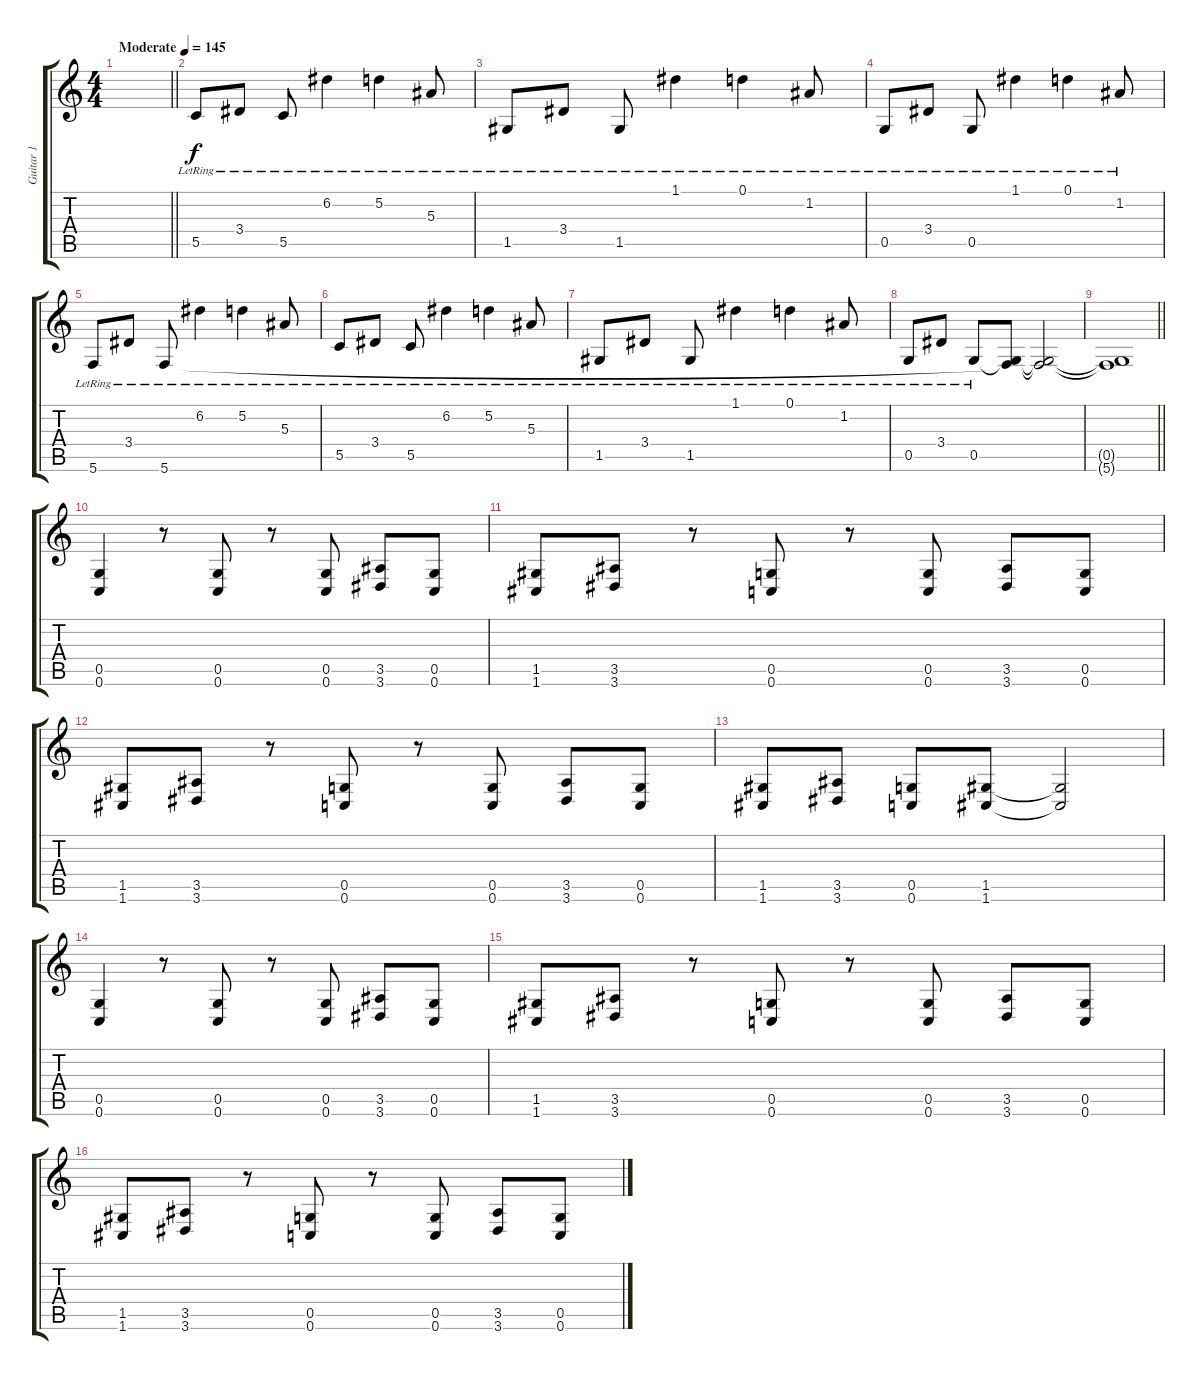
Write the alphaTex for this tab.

\track ("Guitar 1" "Guitar 1") {instrument electricguitarjazz}
\staff {score tabs}
\tuning (D4 A3 F3 C3 G2 C2) {hide}
\ts (4 4)
\tempo (145 "Moderate")
\clef g2
\barLineRight lightlight
\ks c
|
5.5{lr}.8 3.4{lr}.8 5.5{lr}.8 6.2{lr}.4 5.2{lr}.4 5.3{lr}.8 |
1.5{lr}.8 3.4{lr}.8 1.5{lr}.8 1.1{lr}.4 0.1{lr}.4 1.2{lr}.8 |
0.5{lr}.8 3.4{lr}.8 0.5{lr}.8 1.1{lr}.4 0.1{lr}.4 1.2{lr}.8 |
5.6{lr}.8 3.4{lr}.8 5.6{lr}.8 6.2{lr}.4 5.2{lr}.4 5.3{lr}.8 |
5.5{lr}.8 3.4{lr}.8 5.5{lr}.8 6.2{lr}.4 5.2{lr}.4 5.3{lr}.8 |
1.5{lr}.8 3.4{lr}.8 1.5{lr}.8 1.1{lr}.4 0.1{lr}.4 1.2{lr}.8 |
0.5{lr}.8 3.4{lr}.8 0.5{lr}.8 (0.5{t} 5.6{t}).8 (0.5{t} 5.6{t}).2 |
\barLineRight lightlight
(0.5{t} 5.6{t}).1 |
(0.5 0.6).4{instrument distortionguitar} r.8 (0.5 0.6).8 r.8 (0.5 0.6).8 (3.5 3.6).8 (0.5 0.6).8 |
(1.5 1.6).8 (3.5 3.6).8 r.8 (0.5 0.6).8 r.8 (0.5 0.6).8 (3.5 3.6).8 (0.5 0.6).8 |
(1.5 1.6).8 (3.5 3.6).8 r.8 (0.5 0.6).8 r.8 (0.5 0.6).8 (3.5 3.6).8 (0.5 0.6).8 |
(1.5 1.6).8 (3.5 3.6).8 (0.5 0.6).8 (1.5 1.6).8 (1.5{t} 1.6{t}).2 |
(0.5 0.6).4 r.8 (0.5 0.6).8 r.8 (0.5 0.6).8 (3.5 3.6).8 (0.5 0.6).8 |
(1.5 1.6).8 (3.5 3.6).8 r.8 (0.5 0.6).8 r.8 (0.5 0.6).8 (3.5 3.6).8 (0.5 0.6).8 |
(1.5 1.6).8 (3.5 3.6).8 r.8 (0.5 0.6).8 r.8 (0.5 0.6).8 (3.5 3.6).8 (0.5 0.6).8
